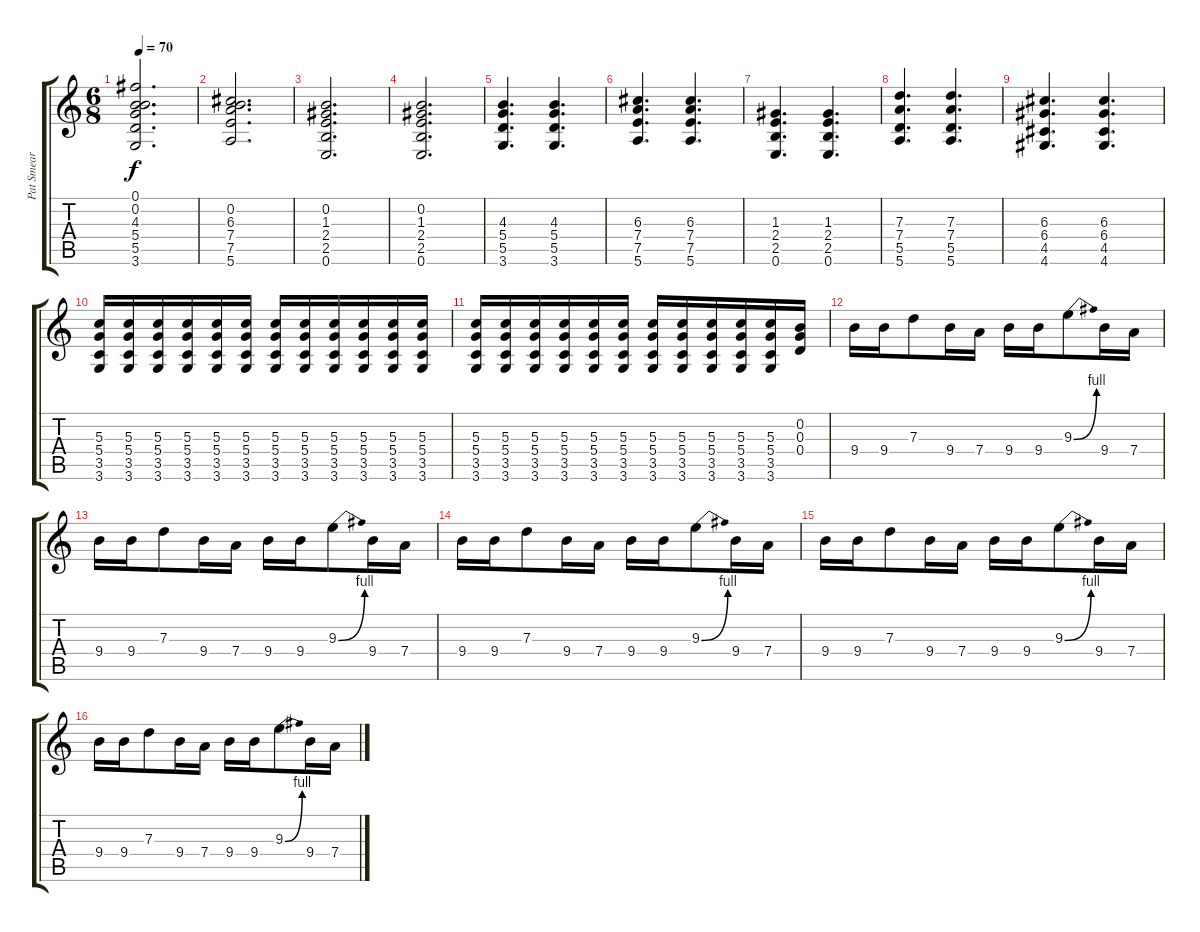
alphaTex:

\track ("Pat Smear - 3rd guitar (live only)" "Pat Smear ") {instrument acousticguitarsteel}
\staff {score tabs}
\tuning (Gb4 B3 G3 D3 A2 E2) {hide}
\ts (6 8)
\tempo 70
\clef g2
\ks c
(0.1 0.2 4.3 5.4 5.5 3.6).2{d dy f} |
(0.2 6.3 7.4 7.5 5.6).2{d} |
(0.2 1.3 2.4 2.5 0.6).2{d} |
(0.2 1.3 2.4 2.5 0.6).2{d} |
(4.3 5.4 5.5 3.6).4{d} (4.3 5.4 5.5 3.6).4{d} |
(6.3 7.4 7.5 5.6).4{d} (6.3 7.4 7.5 5.6).4{d} |
(1.3 2.4 2.5 0.6).4{d} (1.3 2.4 2.5 0.6).4{d} |
(7.3 7.4 5.5 5.6).4{d} (7.3 7.4 5.5 5.6).4{d} |
(6.3 6.4 4.5 4.6).4{d} (6.3 6.4 4.5 4.6).4{d} |
(5.3 5.4 3.5 3.6).16 (5.3 5.4 3.5 3.6).16 (5.3 5.4 3.5 3.6).16 (5.3 5.4 3.5 3.6).16 (5.3 5.4 3.5 3.6).16 (5.3 5.4 3.5 3.6).16 (5.3 5.4 3.5 3.6).16 (5.3 5.4 3.5 3.6).16 (5.3 5.4 3.5 3.6).16 (5.3 5.4 3.5 3.6).16 (5.3 5.4 3.5 3.6).16 (5.3 5.4 3.5 3.6).16 |
(5.3 5.4 3.5 3.6).16 (5.3 5.4 3.5 3.6).16 (5.3 5.4 3.5 3.6).16 (5.3 5.4 3.5 3.6).16 (5.3 5.4 3.5 3.6).16 (5.3 5.4 3.5 3.6).16 (5.3 5.4 3.5 3.6).16 (5.3 5.4 3.5 3.6).16 (5.3 5.4 3.5 3.6).16 (5.3 5.4 3.5 3.6).16 (5.3 5.4 3.5 3.6).16 (0.2 0.3 0.4).16 |
9.4.16 9.4.16 7.3.8 9.4.16 7.4.16 9.4.16 9.4.16 9.3{be (bend 0 0 60 4)}.8 9.4.16 7.4.16 |
9.4.16 9.4.16 7.3.8 9.4.16 7.4.16 9.4.16 9.4.16 9.3{be (bend 0 0 60 4)}.8 9.4.16 7.4.16 |
9.4.16 9.4.16 7.3.8 9.4.16 7.4.16 9.4.16 9.4.16 9.3{be (bend 0 0 60 4)}.8 9.4.16 7.4.16 |
9.4.16 9.4.16 7.3.8 9.4.16 7.4.16 9.4.16 9.4.16 9.3{be (bend 0 0 60 4)}.8 9.4.16 7.4.16 |
9.4.16 9.4.16 7.3.8 9.4.16 7.4.16 9.4.16 9.4.16 9.3{be (bend 0 0 60 4)}.8 9.4.16 7.4.16
